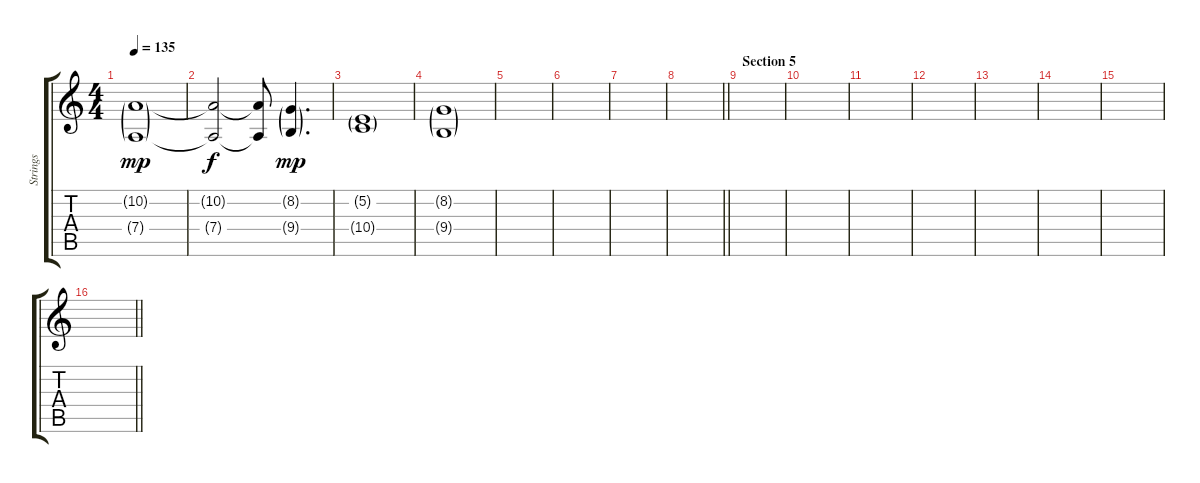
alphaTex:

\track ("Strings" "Strings") {instrument stringensemble1}
\staff {score tabs}
\tuning (E4 B3 G3 D3 A2 E2) {hide}
\ts (4 4)
\tempo 135
\clef g2
\ks c
(10.2{g} 7.4{g}).1{dy mp} |
(10.2{t} 7.4{t}).2{dy f} (10.2{t} 7.4{t}).8 (8.2{g} 9.4{g}).4{d dy mp} |
(5.2{g} 10.4{g}).1 |
(8.2{g} 9.4{g}).1 |
|
|
|
\barLineRight lightlight
|
\section ("" "Section 5")
|
|
|
|
|
|
|
\barLineRight lightlight
